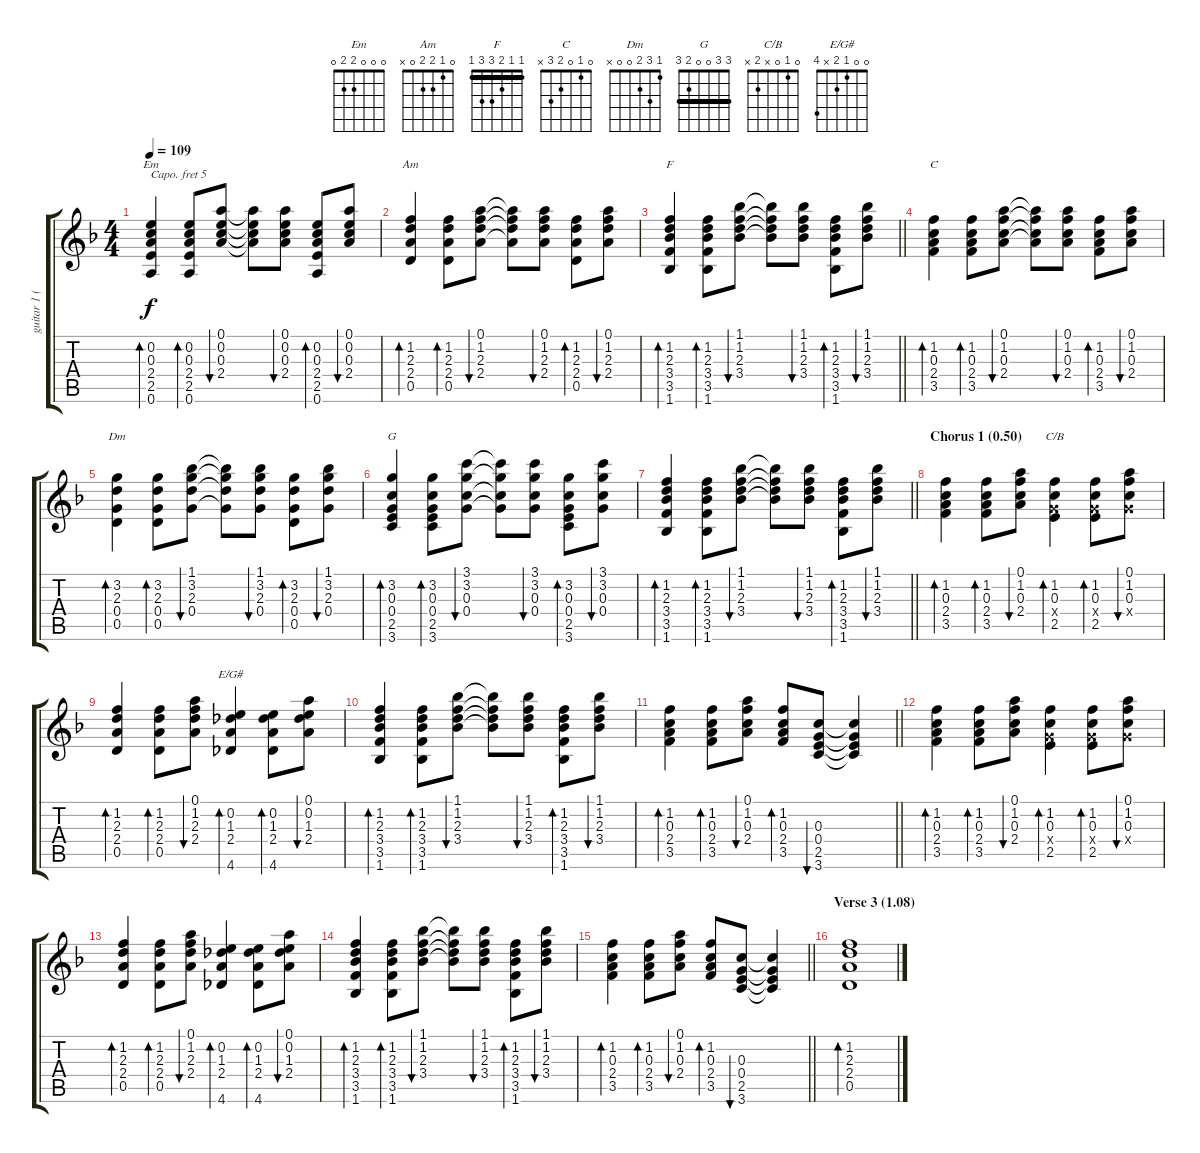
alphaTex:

\track ("guitar 1 (c 5th)" "guitar 1 (") {instrument electricguitarjazz}
\staff {score tabs}
\capo 5
\tuning (E4 B3 G3 D3 A2 E2) {hide}
\chord ("Em" 0 0 0 2 2 0)
\chord ("Am" 0 1 2 2 0 x)
\chord ("F" 1 1 2 3 3 1) {barre 1}
\chord ("C" 0 1 0 2 3 x)
\chord ("Dm" 1 3 2 0 0 x)
\chord ("G" 3 3 0 0 2 3) {barre 3}
\chord ("C/B" 0 1 0 x 2 x)
\chord ("E/G#" 0 0 1 2 x 4)
\ts (4 4)
\tempo 109
\clef g2
\ks f
(0.2 0.3 2.4 2.5 0.6).4{bd 30 ch "Em" dy f} (0.2 0.3 2.4 2.5 0.6).8{bd 30} (0.1 0.2 0.3 2.4).8{bu 30} (0.1{t} 0.2{t} 0.3{t} 2.4{t}).8 (0.1 0.2 0.3 2.4).8{bu 30} (0.2 0.3 2.4 2.5 0.6).8{bd 30} (0.1 0.2 0.3 2.4).8{bu 30} |
(1.2 2.3 2.4 0.5).4{bd 30 ch "Am"} (1.2 2.3 2.4 0.5).8{bd 30} (0.1 1.2 2.3 2.4).8{bu 30} (0.1{t} 1.2{t} 2.3{t} 2.4{t}).8 (0.1 1.2 2.3 2.4).8{bu 30} (1.2 2.3 2.4 0.5).8{bd 30} (0.1 1.2 2.3 2.4).8{bu 30} |
\barLineRight lightlight
(1.2 2.3 3.4 3.5 1.6).4{bd 30 ch "F"} (1.2 2.3 3.4 3.5 1.6).8{bd 30} (1.1 1.2 2.3 3.4).8{bu 30} (1.1{t} 1.2{t} 2.3{t} 3.4{t}).8 (1.1 1.2 2.3 3.4).8{bu 30} (1.2 2.3 3.4 3.5 1.6).8{bd 30} (1.1 1.2 2.3 3.4).8{bu 30} |
(1.2 0.3 2.4 3.5).4{bd 30 ch "C"} (1.2 0.3 2.4 3.5).8{bd 30} (0.1 1.2 0.3 2.4).8{bu 30} (0.1{t} 1.2{t} 0.3{t} 2.4{t}).8 (0.1 1.2 0.3 2.4).8{bu 30} (1.2 0.3 2.4 3.5).8{bd 30} (0.1 1.2 0.3 2.4).8{bu 30} |
(3.2 2.3 0.4 0.5).4{bd 30 ch "Dm"} (3.2 2.3 0.4 0.5).8{bd 30} (1.1 3.2 2.3 0.4).8{bu 30} (1.1{t} 3.2{t} 2.3{t} 0.4{t}).8 (1.1 3.2 2.3 0.4).8{bu 30} (3.2 2.3 0.4 0.5).8{bd 30} (1.1 3.2 2.3 0.4).8{bu 30} |
(3.2 0.3 0.4 2.5 3.6).4{bd 30 ch "G"} (3.2 0.3 0.4 2.5 3.6).8{bd 30} (3.1 3.2 0.3 0.4).8{bu 30} (3.1{t} 3.2{t} 0.3{t} 0.4{t}).8 (3.1 3.2 0.3 0.4).8{bu 30} (3.2 0.3 0.4 2.5 3.6).8{bd 30} (3.1 3.2 0.3 0.4).8{bu 30} |
\barLineRight lightlight
(1.2 2.3 3.4 3.5 1.6).4{bd 30} (1.2 2.3 3.4 3.5 1.6).8{bd 30} (1.1 1.2 2.3 3.4).8{bu 30} (1.1{t} 1.2{t} 2.3{t} 3.4{t}).8 (1.1 1.2 2.3 3.4).8{bu 30} (1.2 2.3 3.4 3.5 1.6).8{bd 30} (1.1 1.2 2.3 3.4).8{bu 30} |
\section ("" "Chorus 1 (0.50)")
(1.2 0.3 2.4 3.5).4{bd 30} (1.2 0.3 2.4 3.5).8{bd 30} (0.1 1.2 0.3 2.4).8{bu 30} (1.2 0.3 0.4{x} 2.5).4{bd 30 ch "C/B"} (1.2 0.3 0.4{x} 2.5).8{bd 30} (0.1 1.2 0.3 0.4{x}).8{bu 30} |
(1.2 2.3 2.4 0.5).4{bd 30} (1.2 2.3 2.4 0.5).8{bd 30} (0.1 1.2 2.3 2.4).8{bu 30} (0.2 1.3 2.4 4.6).4{bd 30 ch "E/G#"} (0.2 1.3 2.4 4.6).8{bd 30} (0.1 0.2 1.3 2.4).8{bu 30} |
(1.2 2.3 3.4 3.5 1.6).4{bd 30} (1.2 2.3 3.4 3.5 1.6).8{bd 30} (1.1 1.2 2.3 3.4).8{bu 30} (1.1{t} 1.2{t} 2.3{t} 3.4{t}).8 (1.1 1.2 2.3 3.4).8{bu 30} (1.2 2.3 3.4 3.5 1.6).8{bd 30} (1.1 1.2 2.3 3.4).8{bu 30} |
\barLineRight lightlight
(1.2 0.3 2.4 3.5).4{bd 30} (1.2 0.3 2.4 3.5).8{bd 30} (0.1 1.2 0.3 2.4).8{bu 30} (1.2 0.3 2.4 3.5).8{bd 30} (0.3 0.4 2.5 3.6).8{bu 30} (0.3{t} 0.4{t} 2.5{t} 3.6{t}).4 |
(1.2 0.3 2.4 3.5).4{bd 30} (1.2 0.3 2.4 3.5).8{bd 30} (0.1 1.2 0.3 2.4).8{bu 30} (1.2 0.3 0.4{x} 2.5).4{bd 30} (1.2 0.3 0.4{x} 2.5).8{bd 30} (0.1 1.2 0.3 0.4{x}).8{bu 30} |
(1.2 2.3 2.4 0.5).4{bd 30} (1.2 2.3 2.4 0.5).8{bd 30} (0.1 1.2 2.3 2.4).8{bu 30} (0.2 1.3 2.4 4.6).4{bd 30} (0.2 1.3 2.4 4.6).8{bd 30} (0.1 0.2 1.3 2.4).8{bu 30} |
(1.2 2.3 3.4 3.5 1.6).4{bd 30} (1.2 2.3 3.4 3.5 1.6).8{bd 30} (1.1 1.2 2.3 3.4).8{bu 30} (1.1{t} 1.2{t} 2.3{t} 3.4{t}).8 (1.1 1.2 2.3 3.4).8{bu 30} (1.2 2.3 3.4 3.5 1.6).8{bd 30} (1.1 1.2 2.3 3.4).8{bu 30} |
\barLineRight lightlight
(1.2 0.3 2.4 3.5).4{bd 30} (1.2 0.3 2.4 3.5).8{bd 30} (0.1 1.2 0.3 2.4).8{bu 30} (1.2 0.3 2.4 3.5).8{bd 30} (0.3 0.4 2.5 3.6).8{bu 30} (0.3{t} 0.4{t} 2.5{t} 3.6{t}).4 |
\section ("" "Verse 3 (1.08)")
(1.2 2.3 2.4 0.5).1{bd 30}
